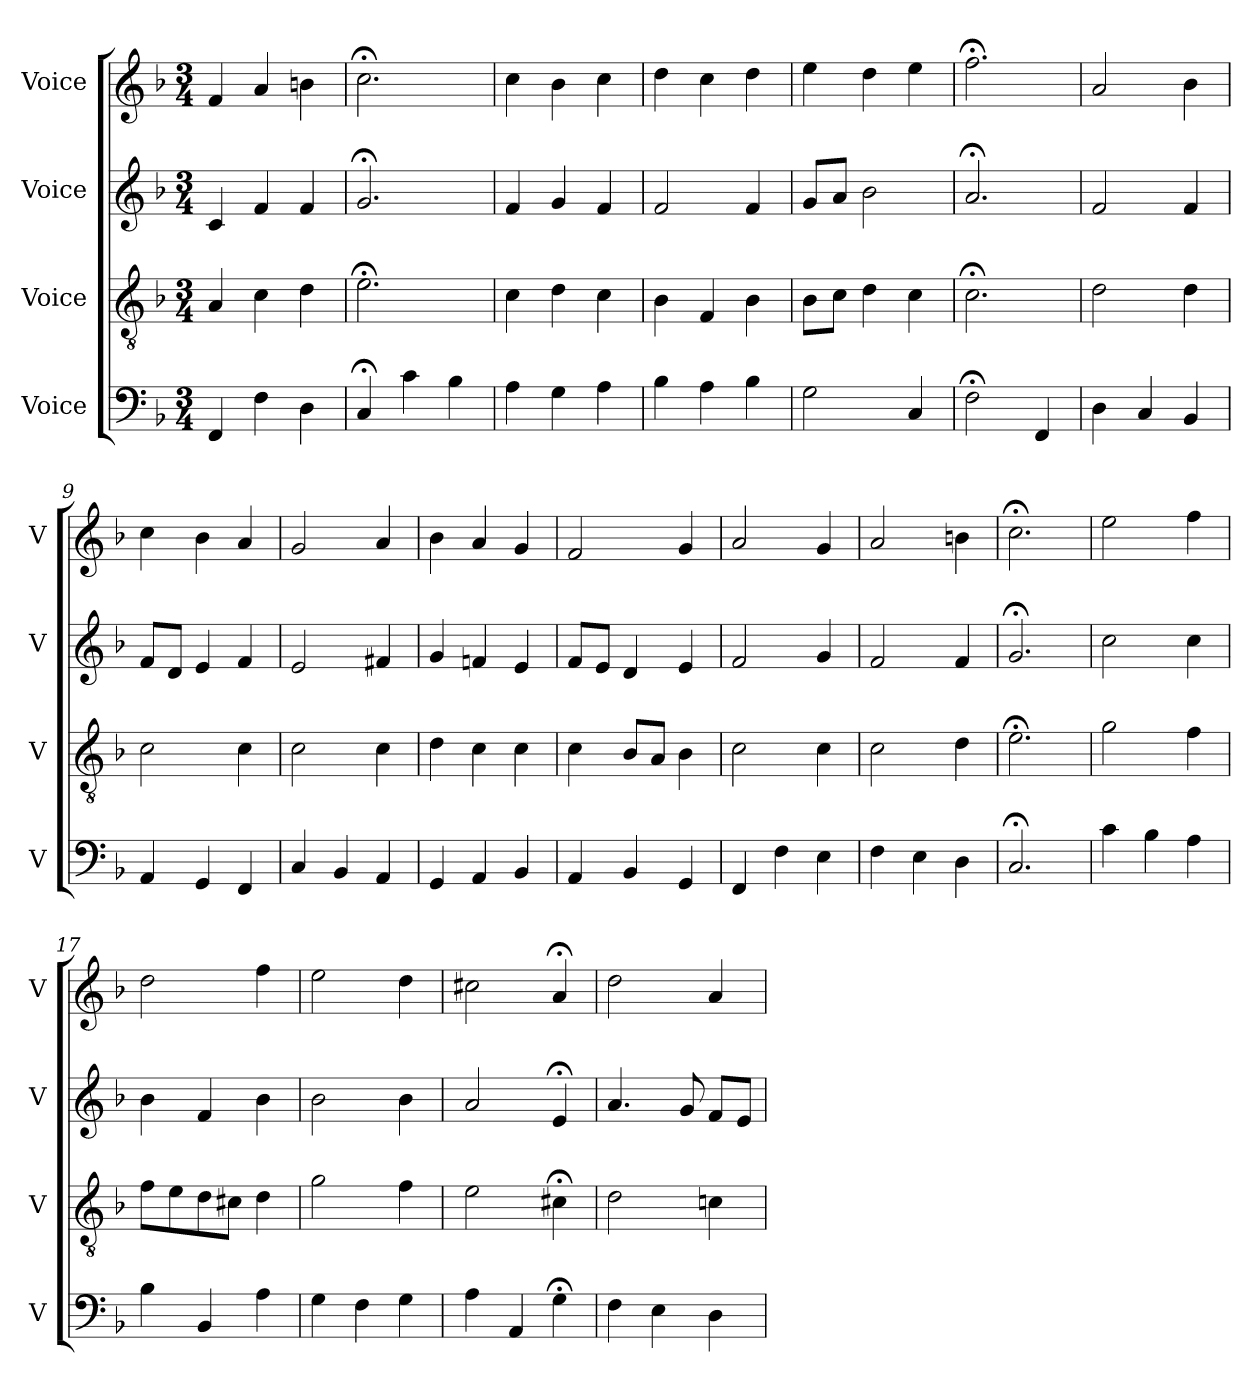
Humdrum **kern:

**kern	**kern	**kern	**kern
*part4	*part3	*part2	*part1
*staff4	*staff3	*staff2	*staff1
*I"Voice	*I"Voice	*I"Voice	*I"Voice
*I'V	*I'V	*I'V	*I'V
*clefF4	*clefGv2	*clefG2	*clefG2
*k[b-]	*k[b-]	*k[b-]	*k[b-]
*M3/4	*M3/4	*M3/4	*M3/4
=	=	=	=
4FF	4A	4c	4f
4F	4c	4f	4a
4D	4d	4f	4bn
=3	=3	=3	=3
4C;<	2.e;<	2.g;<	2.cc;<
4c	.	.	.
4B-	.	.	.
=4	=4	=4	=4
4A	4c	4f	4cc
4G	4d	4g	4b-
4A	4c	4f	4cc
=5	=5	=5	=5
4B-	4B-	2f	4dd
4A	4F	.	4cc
4B-	4B-	4f	4dd
=6	=6	=6	=6
2G	8B-L	8gL	4ee
.	8cJ	8aJ	.
.	4d	2b-	4dd
4C	4c	.	4ee
=7	=7	=7	=7
2F;<	2.c;<	2.a;<	2.ff;<
4FF	.	.	.
=8	=8	=8	=8
4D	2d	2f	2a
4C	.	.	.
4BB-	4d	4f	4b-
=9	=9	=9	=9
4AA	2c	8fL	4cc
.	.	8dJ	.
4GG	.	4e	4b-
4FF	4c	4f	4a
=10	=10	=10	=10
4C	2c	2e	2g
4BB-	.	.	.
4AA	4c	4f#X	4a
=11	=11	=11	=11
4GG	4d	4g	4b-
4AA	4c	4fn	4a
4BB-	4c	4e	4g
=12	=12	=12	=12
4AA	4c	8fL	2f
.	.	8eJ	.
4BB-	8B-L	4d	.
.	8AJ	.	.
4GG	4B-	4e	4g
=13	=13	=13	=13
4FF	2c	2f	2a
4F	.	.	.
4E	4c	4g	4g
=14	=14	=14	=14
4F	2c	2f	2a
4E	.	.	.
4D	4d	4f	4bn
=15	=15	=15	=15
2.C;<	2.e;<	2.g;<	2.cc;<
=16	=16	=16	=16
4c	2g	2cc	2ee
4B-	.	.	.
4A	4f	4cc	4ff
=17	=17	=17	=17
4B-	8fL	4b-	2dd
.	8e	.	.
4BB-	8d	4f	.
.	8c#XJ	.	.
4A	4d	4b-	4ff
=18	=18	=18	=18
4G	2g	2b-	2ee
4F	.	.	.
4G	4f	4b-	4dd
=19	=19	=19	=19
4A	2e	2a	2cc#X
4AA	.	.	.
4G;<	4c#X;<	4e;<	4a;<
=20	=20	=20	=20
4F	2d	4.a	2dd
4E	.	.	.
.	.	8g	.
4D	4cn	8fL	4a
.	.	8eJ	.
=	=	=	=
*-	*-	*-	*-
